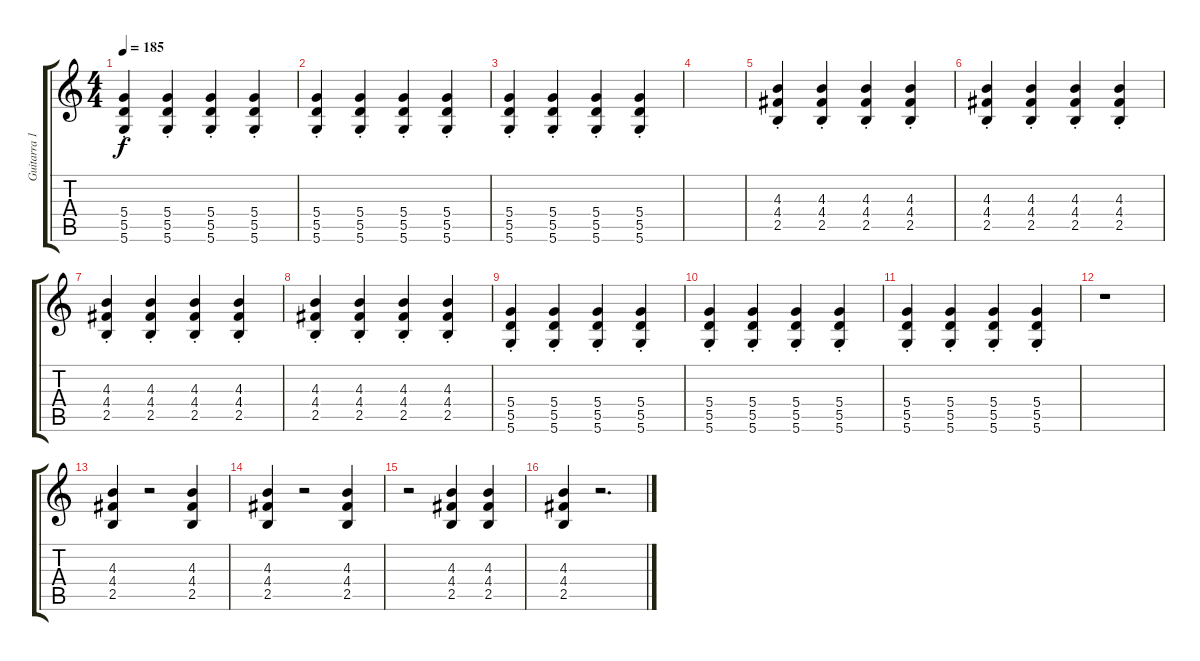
\track ("Guitarra 1" "Guitarra 1") {instrument distortionguitar}
\staff {score tabs}
\tuning (E4 B3 G3 D3 A2 D2) {hide}
\ts (4 4)
\tempo 185
\clef g2
\ks c
(5.4{st} 5.5{st} 5.6{st}).4{dy f} (5.4{st} 5.5{st} 5.6{st}).4 (5.4{st} 5.5{st} 5.6{st}).4 (5.4{st} 5.5{st} 5.6{st}).4 |
(5.4{st} 5.5{st} 5.6{st}).4 (5.4{st} 5.5{st} 5.6{st}).4 (5.4{st} 5.5{st} 5.6{st}).4 (5.4{st} 5.5{st} 5.6{st}).4 |
(5.4{st} 5.5{st} 5.6{st}).4 (5.4{st} 5.5{st} 5.6{st}).4 (5.4{st} 5.5{st} 5.6{st}).4 (5.4{st} 5.5{st} 5.6{st}).4 |
|
(4.3{st} 4.4{st} 2.5{st}).4 (4.3{st} 4.4{st} 2.5{st}).4 (4.3{st} 4.4{st} 2.5{st}).4 (4.3{st} 4.4{st} 2.5{st}).4 |
(4.3{st} 4.4{st} 2.5{st}).4 (4.3{st} 4.4{st} 2.5{st}).4 (4.3{st} 4.4{st} 2.5{st}).4 (4.3{st} 4.4{st} 2.5{st}).4 |
(4.3{st} 4.4{st} 2.5{st}).4 (4.3{st} 4.4{st} 2.5{st}).4 (4.3{st} 4.4{st} 2.5{st}).4 (4.3{st} 4.4{st} 2.5{st}).4 |
(4.3{st} 4.4{st} 2.5{st}).4 (4.3{st} 4.4{st} 2.5{st}).4 (4.3{st} 4.4{st} 2.5{st}).4 (4.3{st} 4.4{st} 2.5{st}).4 |
(5.4{st} 5.5{st} 5.6{st}).4 (5.4{st} 5.5{st} 5.6{st}).4 (5.4{st} 5.5{st} 5.6{st}).4 (5.4{st} 5.5{st} 5.6{st}).4 |
(5.4{st} 5.5{st} 5.6{st}).4 (5.4{st} 5.5{st} 5.6{st}).4 (5.4{st} 5.5{st} 5.6{st}).4 (5.4{st} 5.5{st} 5.6{st}).4 |
(5.4{st} 5.5{st} 5.6{st}).4 (5.4{st} 5.5{st} 5.6{st}).4 (5.4{st} 5.5{st} 5.6{st}).4 (5.4{st} 5.5{st} 5.6{st}).4 |
r.1 |
(4.3 4.4 2.5).4 r.2 (4.3 4.4 2.5).4 |
(4.3 4.4 2.5).4 r.2 (4.3 4.4 2.5).4 |
r.2 (4.3 4.4 2.5).4 (4.3 4.4 2.5).4 |
(4.3 4.4 2.5).4 r.2{d}
